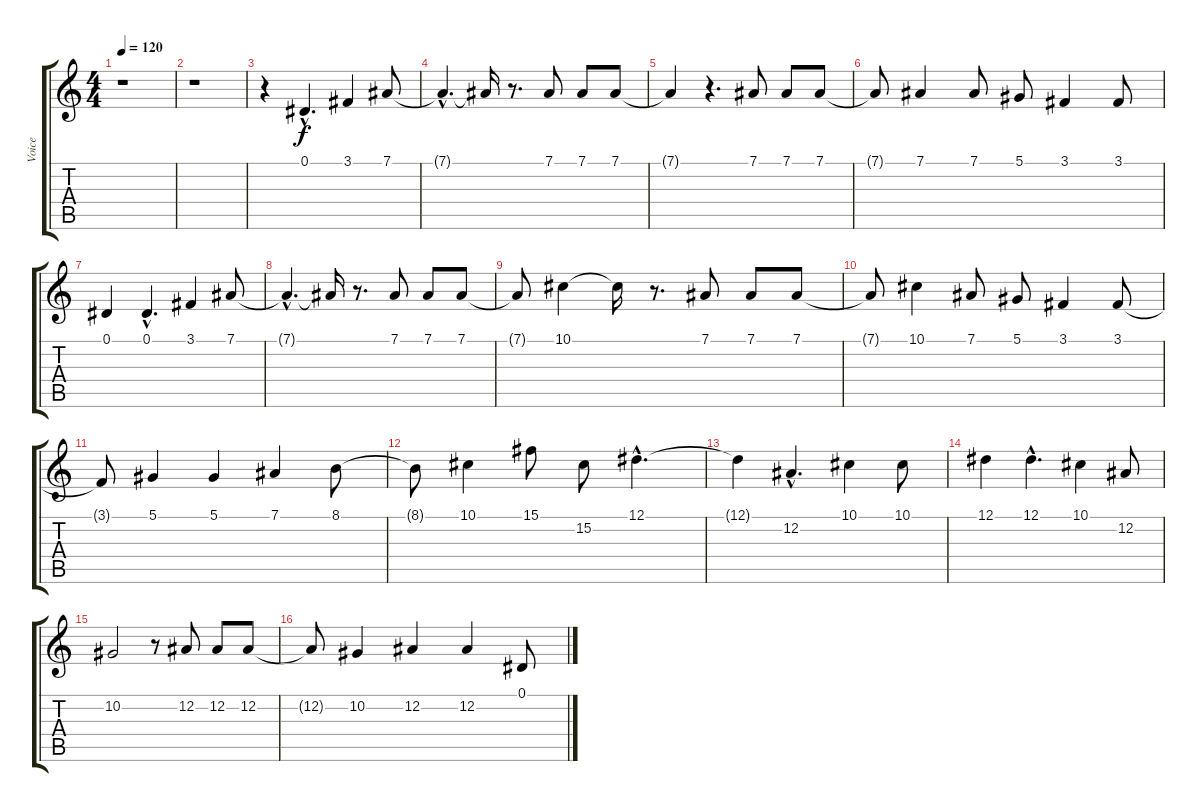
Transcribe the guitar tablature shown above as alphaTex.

\track ("Voice" "Voice") {instrument tenorsax}
\staff {score tabs}
\tuning (Eb4 Bb3 Gb3 Db3 Ab2 Eb2) {hide}
\ts (4 4)
\tempo 120
\clef g2
\ks c
r.1{dy f} |
r.1 |
r.4 0.1{hac}.4{d} 3.1.4 7.1.8 |
7.1{hac t}.4{d} 7.1{t}.16 r.8{d} 7.1.8 7.1.8 7.1.8 |
7.1{t}.4 r.4{d} 7.1.8 7.1.8 7.1.8 |
7.1{t}.8 7.1.4 7.1.8 5.1.8 3.1.4 3.1.8 |
0.1.4 0.1{hac}.4{d} 3.1.4 7.1.8 |
7.1{hac t}.4{d} 7.1{t}.16 r.8{d} 7.1.8 7.1.8 7.1.8 |
7.1{t}.8 10.1.4 10.1{t}.16 r.8{d} 7.1.8 7.1.8 7.1.8 |
7.1{t}.8 10.1.4 7.1.8 5.1.8 3.1.4 3.1.8 |
3.1{t}.8 5.1.4 5.1.4 7.1.4 8.1.8 |
8.1{t}.8 10.1.4 15.1.8 15.2.8 12.1{hac}.4{d} |
12.1{t}.4 12.2{hac}.4{d} 10.1.4 10.1.8 |
12.1.4 12.1{hac}.4{d} 10.1.4 12.2.8 |
10.2.2 r.8 12.2.8 12.2.8 12.2.8 |
12.2{t}.8 10.2.4 12.2.4 12.2.4 0.1.8
